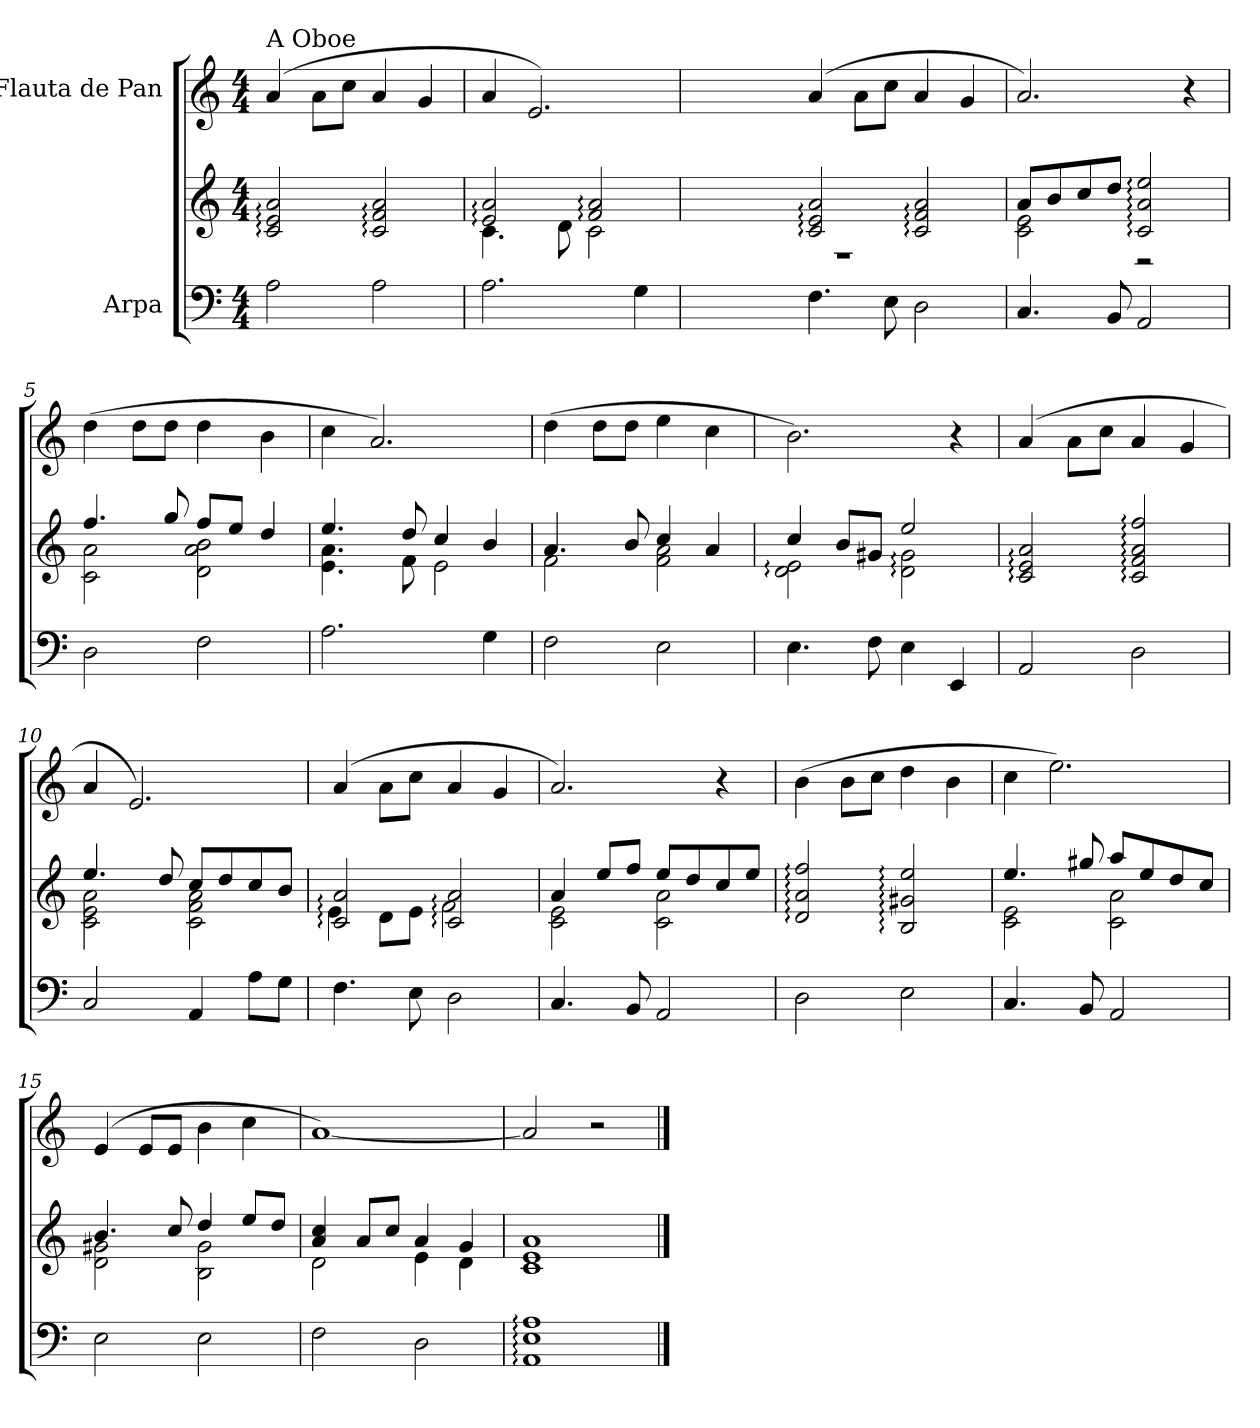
**kern	**kern	**kern
*part2	*part2	*part1
*staff3	*staff2	*staff1
*I"Arpa	*	*I"Flauta de Pan
*clefF4	*clefG2	*clefG2
*k[]	*k[]	*k[]
*M4/4	*M4/4	*M4/4
*MM80	*MM80	*MM80
=1	=1	=1
!	!	!LO:TX:a:t=A Oboe
2A\	2c/: 2e/: 2a/:	(>4a/
.	.	8a\L
.	.	8cc\J
2A\	2c/: 2f/: 2a/:	4a/
.	.	4g/
=2	=2	=2
*	*^	*
2.A\	2e/: 2a/:	4.c\	4a/
.	.	.	2.e/)
.	.	8d\	.
.	2f/: 2a/:	2c\	.
4G\	.	.	.
=3	=3	=3	=3
4.F\	2c/: 2e/: 2a/:	1r	(>4a/
.	.	.	8a\L
8E\	.	.	8cc\J
2D\	2c/: 2f/: 2a/:	.	4a/
.	.	.	4g/
=4	=4	=4	=4
4.C/	8a/L	2c\ 2e\	2.a/)
.	8b/	.	.
.	8cc/	.	.
8BB/	8dd/J	.	.
2AA/	2c/: 2a/: 2ee/:	2r	.
.	.	.	4r
=5	=5	=5	=5
2D\	4.ff/	2c\ 2a\	(>4dd\
.	.	.	8dd\L
.	8gg/	.	8dd\J
2F\	8ff/L	2d\ 2a\ 2b\	4dd\
.	8ee/J	.	.
.	4dd/	.	4b\
=6	=6	=6	=6
2.A\	4.ee/	4.e\ 4.a\	4cc\
.	.	.	2.a/)
.	8dd/	8f\	.
.	4cc/	2e\	.
4G\	4b/	.	.
=7	=7	=7	=7
2F\	4.a/	2f\	(>4dd\
.	.	.	8dd\L
.	8b/	.	8dd\J
2E\	4cc/	2f\ 2a\	4ee\
.	4a/	.	4cc\
=8	=8	=8	=8
4.E\	4cc/	2d\: 2e\:	2.b\)
.	8b/L	.	.
8F\	8g#X/J	.	.
4E\	2ee/	2d\: 2g#\:	.
4EE/	.	.	4r
*	*v	*v	*
!!LO:LB:g=z
=9	=9	=9
2AA/	2c/: 2e/: 2a/:	(>4a/
.	.	8a\L
.	.	8cc\J
2D\	2c/: 2f/: 2a/: 2ff/:	4a/
.	.	4g/
=10	=10	=10
*	*^	*
2C/	4.ee/	2c\ 2e\ 2a\	4a/
.	.	.	2.e/)
.	8dd/	.	.
4AA/	8cc/L	2c\ 2f\ 2a\	.
.	8dd/	.	.
8A\L	8cc/	.	.
8G\J	8b/J	.	.
=11	=11	=11	=11
4.F\	2c/: 2a/:	4e\	(>4a/
.	.	8d\L	8a\L
8E\	.	8e\J	8cc\J
2D\	2c/: 2a/:	2f\	4a/
.	.	.	4g/
=12	=12	=12	=12
4.C/	4a/	2c\ 2e\	2.a/)
.	8ee/L	.	.
8BB/	8ff/J	.	.
2AA/	8ee/L	2c\ 2a\	.
.	8dd/	.	.
.	8cc/	.	4r
.	8ee/J	.	.
*	*v	*v	*
!!LO:LB:g=z
=13	=13	=13
2D\	2d/: 2a/: 2ff/:	(>4b\
.	.	8b\L
.	.	8cc\J
2E\	2B/: 2g#X/: 2ee/:	4dd\
.	.	4b\
=14	=14	=14
*	*^	*
4.C/	4.ee/	2c\ 2e\	4cc\
.	.	.	2.ee\)
8BB/	8gg#X/	.	.
2AA/	8aa/L	2c\ 2a\	.
.	8ee/	.	.
.	8dd/	.	.
.	8cc/J	.	.
=15	=15	=15	=15
2E\	4.b/	2d\ 2g#X\	(>4e/
.	.	.	8e/L
.	8cc/	.	8e/J
2E\	4dd/	2B\ 2g#\	4b\
.	8ee/L	.	4cc\
.	8dd/J	.	.
=16	=16	=16	=16
2F\	4a/ 4cc/	2d\	[1a)
.	8a/L	.	.
.	8cc/J	.	.
2D\	4a/	4e\	.
.	4g/	4d\	.
=17	=17	=17	=17
1AA: 1E: 1A:	1a	1c: 1e:	2a/]
.	.	.	2r
*	*v	*v	*
==	==	==
*-	*-	*-
